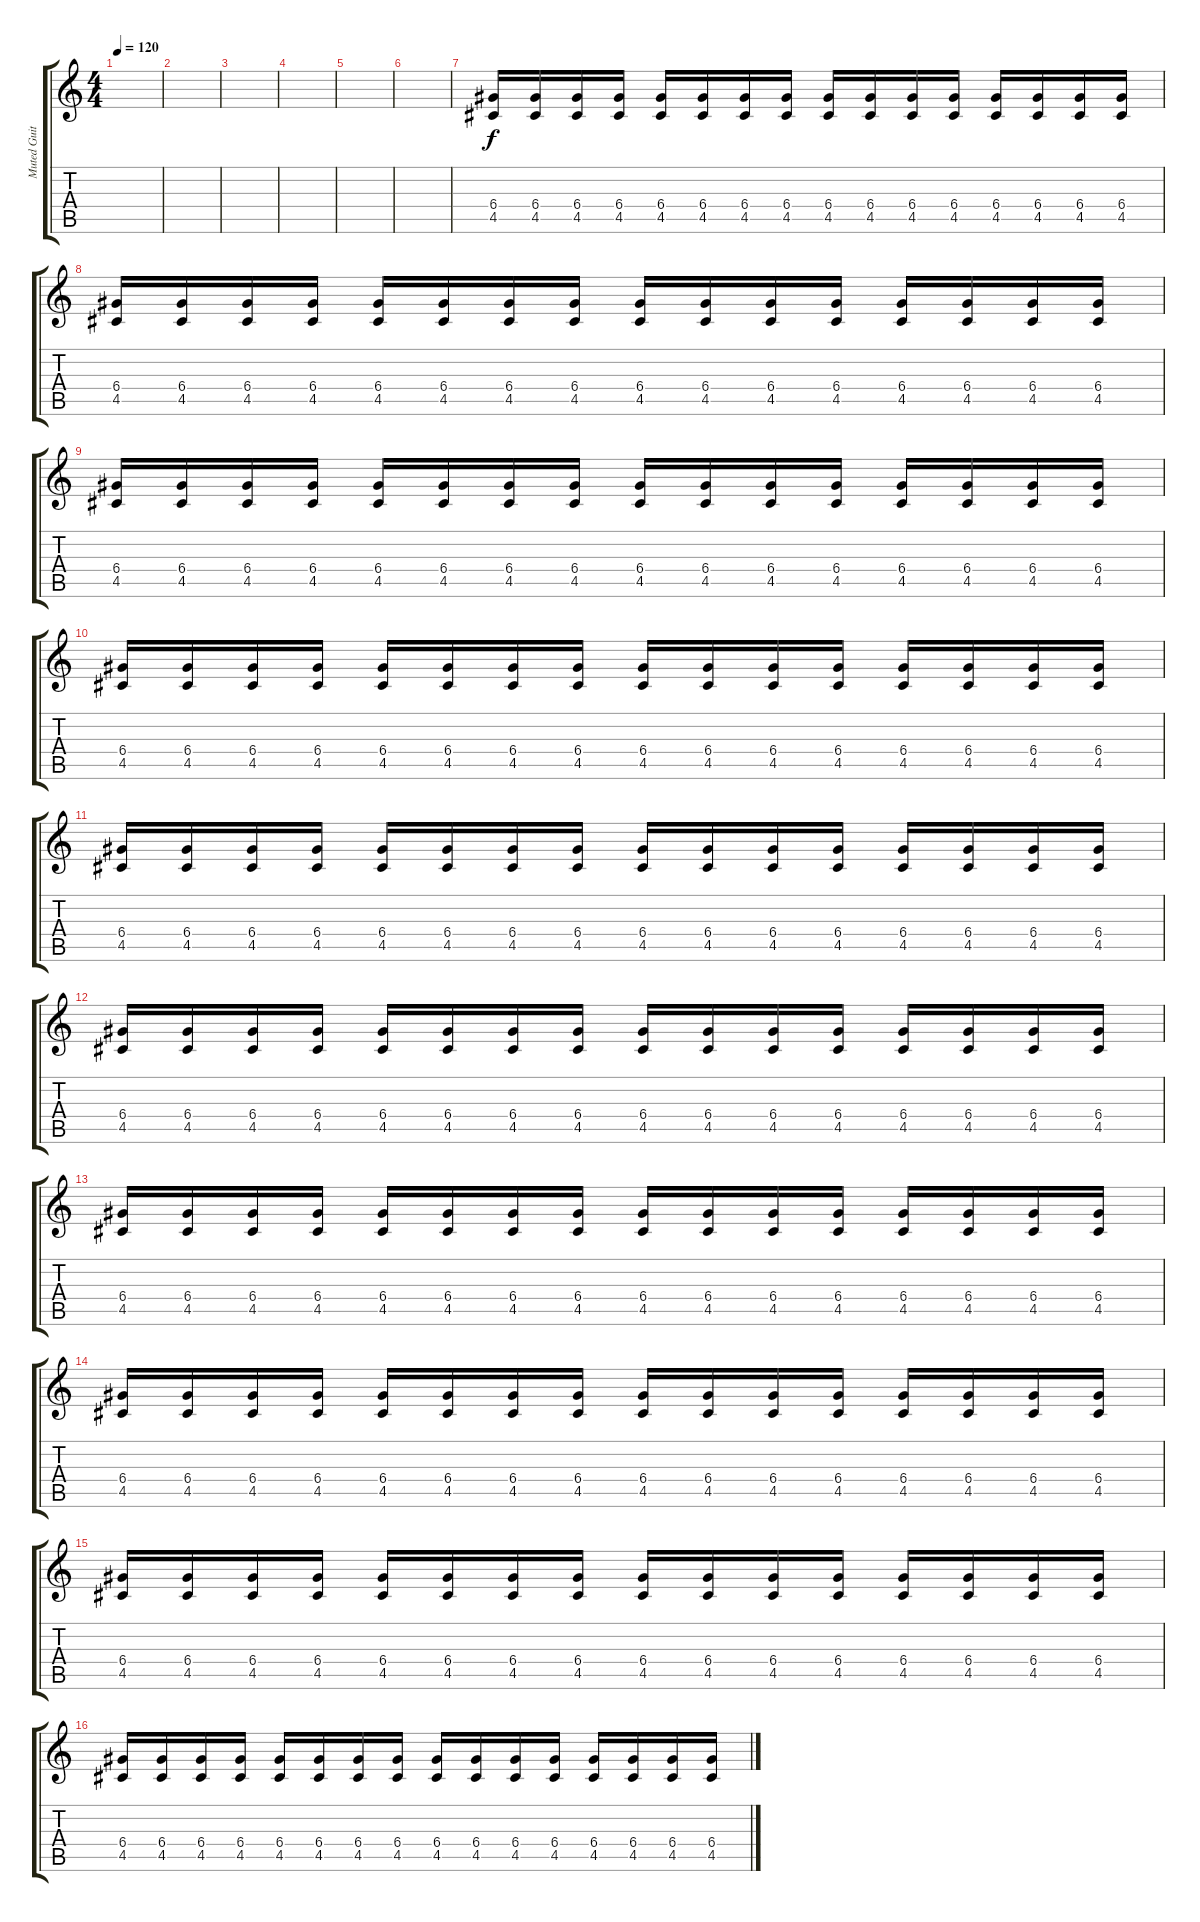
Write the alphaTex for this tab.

\track ("Muted Guitar" "Muted Guit") {instrument electricguitarmuted}
\staff {score tabs}
\tuning (E4 B3 G3 D3 A2 E2) {hide}
\ts (4 4)
\tempo 120
\clef g2
\ks c
|
|
|
|
|
|
(6.4 4.5).16 (6.4 4.5).16 (6.4 4.5).16 (6.4 4.5).16 (6.4 4.5).16 (6.4 4.5).16 (6.4 4.5).16 (6.4 4.5).16 (6.4 4.5).16 (6.4 4.5).16 (6.4 4.5).16 (6.4 4.5).16 (6.4 4.5).16 (6.4 4.5).16 (6.4 4.5).16 (6.4 4.5).16 |
(6.4 4.5).16 (6.4 4.5).16 (6.4 4.5).16 (6.4 4.5).16 (6.4 4.5).16 (6.4 4.5).16 (6.4 4.5).16 (6.4 4.5).16 (6.4 4.5).16 (6.4 4.5).16 (6.4 4.5).16 (6.4 4.5).16 (6.4 4.5).16 (6.4 4.5).16 (6.4 4.5).16 (6.4 4.5).16 |
(6.4 4.5).16 (6.4 4.5).16 (6.4 4.5).16 (6.4 4.5).16 (6.4 4.5).16 (6.4 4.5).16 (6.4 4.5).16 (6.4 4.5).16 (6.4 4.5).16 (6.4 4.5).16 (6.4 4.5).16 (6.4 4.5).16 (6.4 4.5).16 (6.4 4.5).16 (6.4 4.5).16 (6.4 4.5).16 |
(6.4 4.5).16 (6.4 4.5).16 (6.4 4.5).16 (6.4 4.5).16 (6.4 4.5).16 (6.4 4.5).16 (6.4 4.5).16 (6.4 4.5).16 (6.4 4.5).16 (6.4 4.5).16 (6.4 4.5).16 (6.4 4.5).16 (6.4 4.5).16 (6.4 4.5).16 (6.4 4.5).16 (6.4 4.5).16 |
(6.4 4.5).16 (6.4 4.5).16 (6.4 4.5).16 (6.4 4.5).16 (6.4 4.5).16 (6.4 4.5).16 (6.4 4.5).16 (6.4 4.5).16 (6.4 4.5).16 (6.4 4.5).16 (6.4 4.5).16 (6.4 4.5).16 (6.4 4.5).16 (6.4 4.5).16 (6.4 4.5).16 (6.4 4.5).16 |
(6.4 4.5).16 (6.4 4.5).16 (6.4 4.5).16 (6.4 4.5).16 (6.4 4.5).16 (6.4 4.5).16 (6.4 4.5).16 (6.4 4.5).16 (6.4 4.5).16 (6.4 4.5).16 (6.4 4.5).16 (6.4 4.5).16 (6.4 4.5).16 (6.4 4.5).16 (6.4 4.5).16 (6.4 4.5).16 |
(6.4 4.5).16 (6.4 4.5).16 (6.4 4.5).16 (6.4 4.5).16 (6.4 4.5).16 (6.4 4.5).16 (6.4 4.5).16 (6.4 4.5).16 (6.4 4.5).16 (6.4 4.5).16 (6.4 4.5).16 (6.4 4.5).16 (6.4 4.5).16 (6.4 4.5).16 (6.4 4.5).16 (6.4 4.5).16 |
(6.4 4.5).16 (6.4 4.5).16 (6.4 4.5).16 (6.4 4.5).16 (6.4 4.5).16 (6.4 4.5).16 (6.4 4.5).16 (6.4 4.5).16 (6.4 4.5).16 (6.4 4.5).16 (6.4 4.5).16 (6.4 4.5).16 (6.4 4.5).16 (6.4 4.5).16 (6.4 4.5).16 (6.4 4.5).16 |
(6.4 4.5).16 (6.4 4.5).16 (6.4 4.5).16 (6.4 4.5).16 (6.4 4.5).16 (6.4 4.5).16 (6.4 4.5).16 (6.4 4.5).16 (6.4 4.5).16 (6.4 4.5).16 (6.4 4.5).16 (6.4 4.5).16 (6.4 4.5).16 (6.4 4.5).16 (6.4 4.5).16 (6.4 4.5).16 |
(6.4 4.5).16 (6.4 4.5).16 (6.4 4.5).16 (6.4 4.5).16 (6.4 4.5).16 (6.4 4.5).16 (6.4 4.5).16 (6.4 4.5).16 (6.4 4.5).16 (6.4 4.5).16 (6.4 4.5).16 (6.4 4.5).16 (6.4 4.5).16 (6.4 4.5).16 (6.4 4.5).16 (6.4 4.5).16
